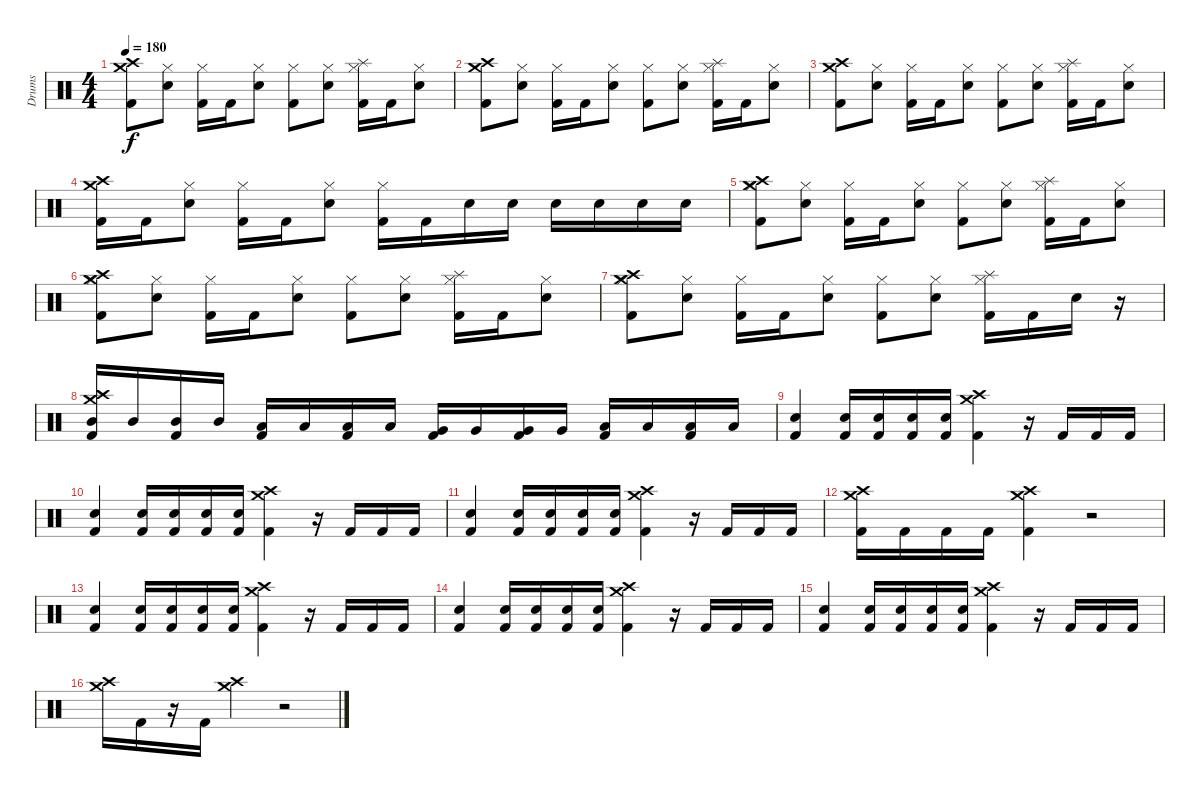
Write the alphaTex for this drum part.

\track ("Drums" "Drums") {instrument percussion}
\staff {score}
\articulation defaults
\ts (4 4)
\tempo 180
\clef neutral
\ks c
("Kick (hit) 2" "Crash high (hit)" "Crash medium (hit)").8{dy f} ("Electric Snare (hit)" "Hi-Hat (closed)").8 ("Kick (hit) 2" "Hi-Hat (closed)").16 "Kick (hit) 2".16 ("Electric Snare (hit)" "Hi-Hat (closed)").8 ("Kick (hit) 2" "Hi-Hat (closed)").8 ("Electric Snare (hit)" "Hi-Hat (closed)").8 ("Kick (hit) 2" "Hi-Hat (closed)" "Splash (hit)").16 "Kick (hit) 2".16 ("Electric Snare (hit)" "Hi-Hat (closed)").8 |
("Kick (hit) 2" "Crash high (hit)" "Crash medium (hit)").8 ("Electric Snare (hit)" "Hi-Hat (closed)").8 ("Kick (hit) 2" "Hi-Hat (closed)").16 "Kick (hit) 2".16 ("Electric Snare (hit)" "Hi-Hat (closed)").8 ("Kick (hit) 2" "Hi-Hat (closed)").8 ("Electric Snare (hit)" "Hi-Hat (closed)").8 ("Kick (hit) 2" "Hi-Hat (closed)" "Splash (hit)").16 "Kick (hit) 2".16 ("Electric Snare (hit)" "Hi-Hat (closed)").8 |
("Kick (hit) 2" "Crash high (hit)" "Crash medium (hit)").8 ("Electric Snare (hit)" "Hi-Hat (closed)").8 ("Kick (hit) 2" "Hi-Hat (closed)").16 "Kick (hit) 2".16 ("Electric Snare (hit)" "Hi-Hat (closed)").8 ("Kick (hit) 2" "Hi-Hat (closed)").8 ("Electric Snare (hit)" "Hi-Hat (closed)").8 ("Kick (hit) 2" "Hi-Hat (closed)" "Splash (hit)").16 "Kick (hit) 2".16 ("Electric Snare (hit)" "Hi-Hat (closed)").8 |
("Kick (hit) 2" "Crash high (hit)" "Crash medium (hit)").16 "Kick (hit) 2".16 ("Electric Snare (hit)" "Hi-Hat (closed)").8 ("Kick (hit) 2" "Hi-Hat (closed)").16 "Kick (hit) 2".16 ("Electric Snare (hit)" "Hi-Hat (closed)").8 ("Kick (hit) 2" "Hi-Hat (closed)").16 "Kick (hit) 2".16 "Electric Snare (hit)".16 "Electric Snare (hit)".16 "Electric Snare (hit)".16 "Electric Snare (hit)".16 "Electric Snare (hit)".16 "Electric Snare (hit)".16 |
("Kick (hit) 2" "Hi-Hat (closed)" "Crash high (hit)" "Crash medium (hit)").8 ("Electric Snare (hit)" "Hi-Hat (closed)").8 ("Kick (hit) 2" "Hi-Hat (closed)").16 "Kick (hit) 2".16 ("Electric Snare (hit)" "Hi-Hat (closed)").8 ("Kick (hit) 2" "Hi-Hat (closed)").8 ("Electric Snare (hit)" "Hi-Hat (closed)").8 ("Kick (hit) 2" "Hi-Hat (closed)" "Splash (hit)").16 "Kick (hit) 2".16 ("Electric Snare (hit)" "Hi-Hat (closed)").8 |
("Kick (hit) 2" "Hi-Hat (closed)" "Crash high (hit)" "Crash medium (hit)").8 ("Electric Snare (hit)" "Hi-Hat (closed)").8 ("Kick (hit) 2" "Hi-Hat (closed)").16 "Kick (hit) 2".16 ("Electric Snare (hit)" "Hi-Hat (closed)").8 ("Kick (hit) 2" "Hi-Hat (closed)").8 ("Electric Snare (hit)" "Hi-Hat (closed)").8 ("Kick (hit) 2" "Hi-Hat (closed)" "Splash (hit)").16 "Kick (hit) 2".16 ("Electric Snare (hit)" "Hi-Hat (closed)").8 |
("Kick (hit) 2" "Hi-Hat (closed)" "Crash high (hit)" "Crash medium (hit)").8 ("Electric Snare (hit)" "Hi-Hat (closed)").8 ("Kick (hit) 2" "Hi-Hat (closed)").16 "Kick (hit) 2".16 ("Electric Snare (hit)" "Hi-Hat (closed)").8 ("Kick (hit) 2" "Hi-Hat (closed)").8 ("Electric Snare (hit)" "Hi-Hat (closed)").8 ("Kick (hit) 2" "Hi-Hat (closed)" "Splash (hit)").16 "Kick (hit) 2".16 "Electric Snare (hit)".16 r.16 |
("Kick (hit) 2" "Mid Tom (hit)" "Crash high (hit)" "Crash medium (hit)").16 "Mid Tom (hit)".16 ("Kick (hit) 2" "Mid Tom (hit)").16 "Mid Tom (hit)".16 ("Kick (hit) 2" "Low Tom (hit)").16 "Low Tom (hit)".16 ("Kick (hit) 2" "Low Tom (hit)").16 "Low Tom (hit)".16 ("Kick (hit) 2" "Very Low Tom (hit)").16 "Very Low Tom (hit)".16 ("Kick (hit) 2" "Very Low Tom (hit)").16 "Very Low Tom (hit)".16 ("Kick (hit) 2" "Low Floor Tom (hit)").16 "Low Floor Tom (hit)".16 ("Kick (hit) 2" "Low Floor Tom (hit)").16 "Low Floor Tom (hit)".16 |
("Kick (hit) 2" "Snare (hit) 2").4 ("Kick (hit) 2" "Snare (hit) 2").16 ("Kick (hit) 2" "Snare (hit) 2").16 ("Kick (hit) 2" "Snare (hit) 2").16 ("Kick (hit) 2" "Snare (hit) 2").16 ("Kick (hit) 2" "Crash high (hit)" "Crash medium (hit)").4 r.16 "Kick (hit) 2".16 "Kick (hit) 2".16 "Kick (hit) 2".16 |
("Kick (hit) 2" "Snare (hit) 2").4 ("Kick (hit) 2" "Snare (hit) 2").16 ("Kick (hit) 2" "Snare (hit) 2").16 ("Kick (hit) 2" "Snare (hit) 2").16 ("Kick (hit) 2" "Snare (hit) 2").16 ("Kick (hit) 2" "Crash high (hit)" "Crash medium (hit)").4 r.16 "Kick (hit) 2".16 "Kick (hit) 2".16 "Kick (hit) 2".16 |
("Kick (hit) 2" "Snare (hit) 2").4 ("Kick (hit) 2" "Snare (hit) 2").16 ("Kick (hit) 2" "Snare (hit) 2").16 ("Kick (hit) 2" "Snare (hit) 2").16 ("Kick (hit) 2" "Snare (hit) 2").16 ("Kick (hit) 2" "Crash high (hit)" "Crash medium (hit)").4 r.16 "Kick (hit) 2".16 "Kick (hit) 2".16 "Kick (hit) 2".16 |
("Kick (hit) 2" "Crash high (hit)" "Crash medium (hit)").16 "Kick (hit) 2".16 "Kick (hit) 2".16 "Kick (hit) 2".16 ("Kick (hit) 2" "Crash high (hit)" "Crash medium (hit)").4 r.2 |
("Kick (hit) 2" "Snare (hit) 2").4 ("Kick (hit) 2" "Snare (hit) 2").16 ("Kick (hit) 2" "Snare (hit) 2").16 ("Kick (hit) 2" "Snare (hit) 2").16 ("Kick (hit) 2" "Snare (hit) 2").16 ("Kick (hit) 2" "Crash high (hit)" "Crash medium (hit)").4 r.16 "Kick (hit) 2".16 "Kick (hit) 2".16 "Kick (hit) 2".16 |
("Kick (hit) 2" "Snare (hit) 2").4 ("Kick (hit) 2" "Snare (hit) 2").16 ("Kick (hit) 2" "Snare (hit) 2").16 ("Kick (hit) 2" "Snare (hit) 2").16 ("Kick (hit) 2" "Snare (hit) 2").16 ("Kick (hit) 2" "Crash high (hit)" "Crash medium (hit)").4 r.16 "Kick (hit) 2".16 "Kick (hit) 2".16 "Kick (hit) 2".16 |
("Kick (hit) 2" "Snare (hit) 2").4 ("Kick (hit) 2" "Snare (hit) 2").16 ("Kick (hit) 2" "Snare (hit) 2").16 ("Kick (hit) 2" "Snare (hit) 2").16 ("Kick (hit) 2" "Snare (hit) 2").16 ("Kick (hit) 2" "Crash high (hit)" "Crash medium (hit)").4 r.16 "Kick (hit) 2".16 "Kick (hit) 2".16 "Kick (hit) 2".16 |
("Crash high (hit)" "Crash medium (hit)").16 "Kick (hit) 2".16 r.16 "Kick (hit) 2".16 ("Crash high (hit)" "Crash medium (hit)").4 r.2
